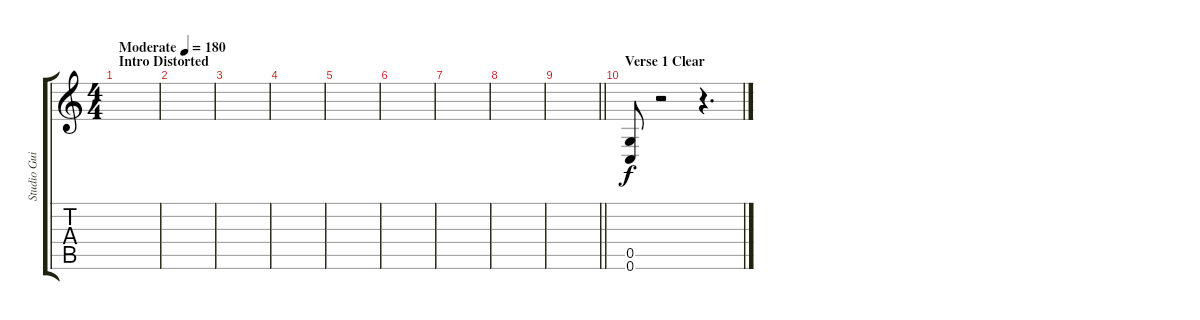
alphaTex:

\track ("Studio Guitar 3" "Studio Gui") {instrument distortionguitar}
\staff {score tabs}
\tuning (D4 A3 F3 C3 G2 C2) {hide}
\ts (4 4)
\section ("" "Intro Distorted")
\tempo (180 "Moderate")
\clef g2
\ks c
|
|
|
|
|
|
|
|
\barLineRight lightlight
|
\section ("" "Verse 1 Clear")
(0.5 0.6).8 r.2 r.4{d}
